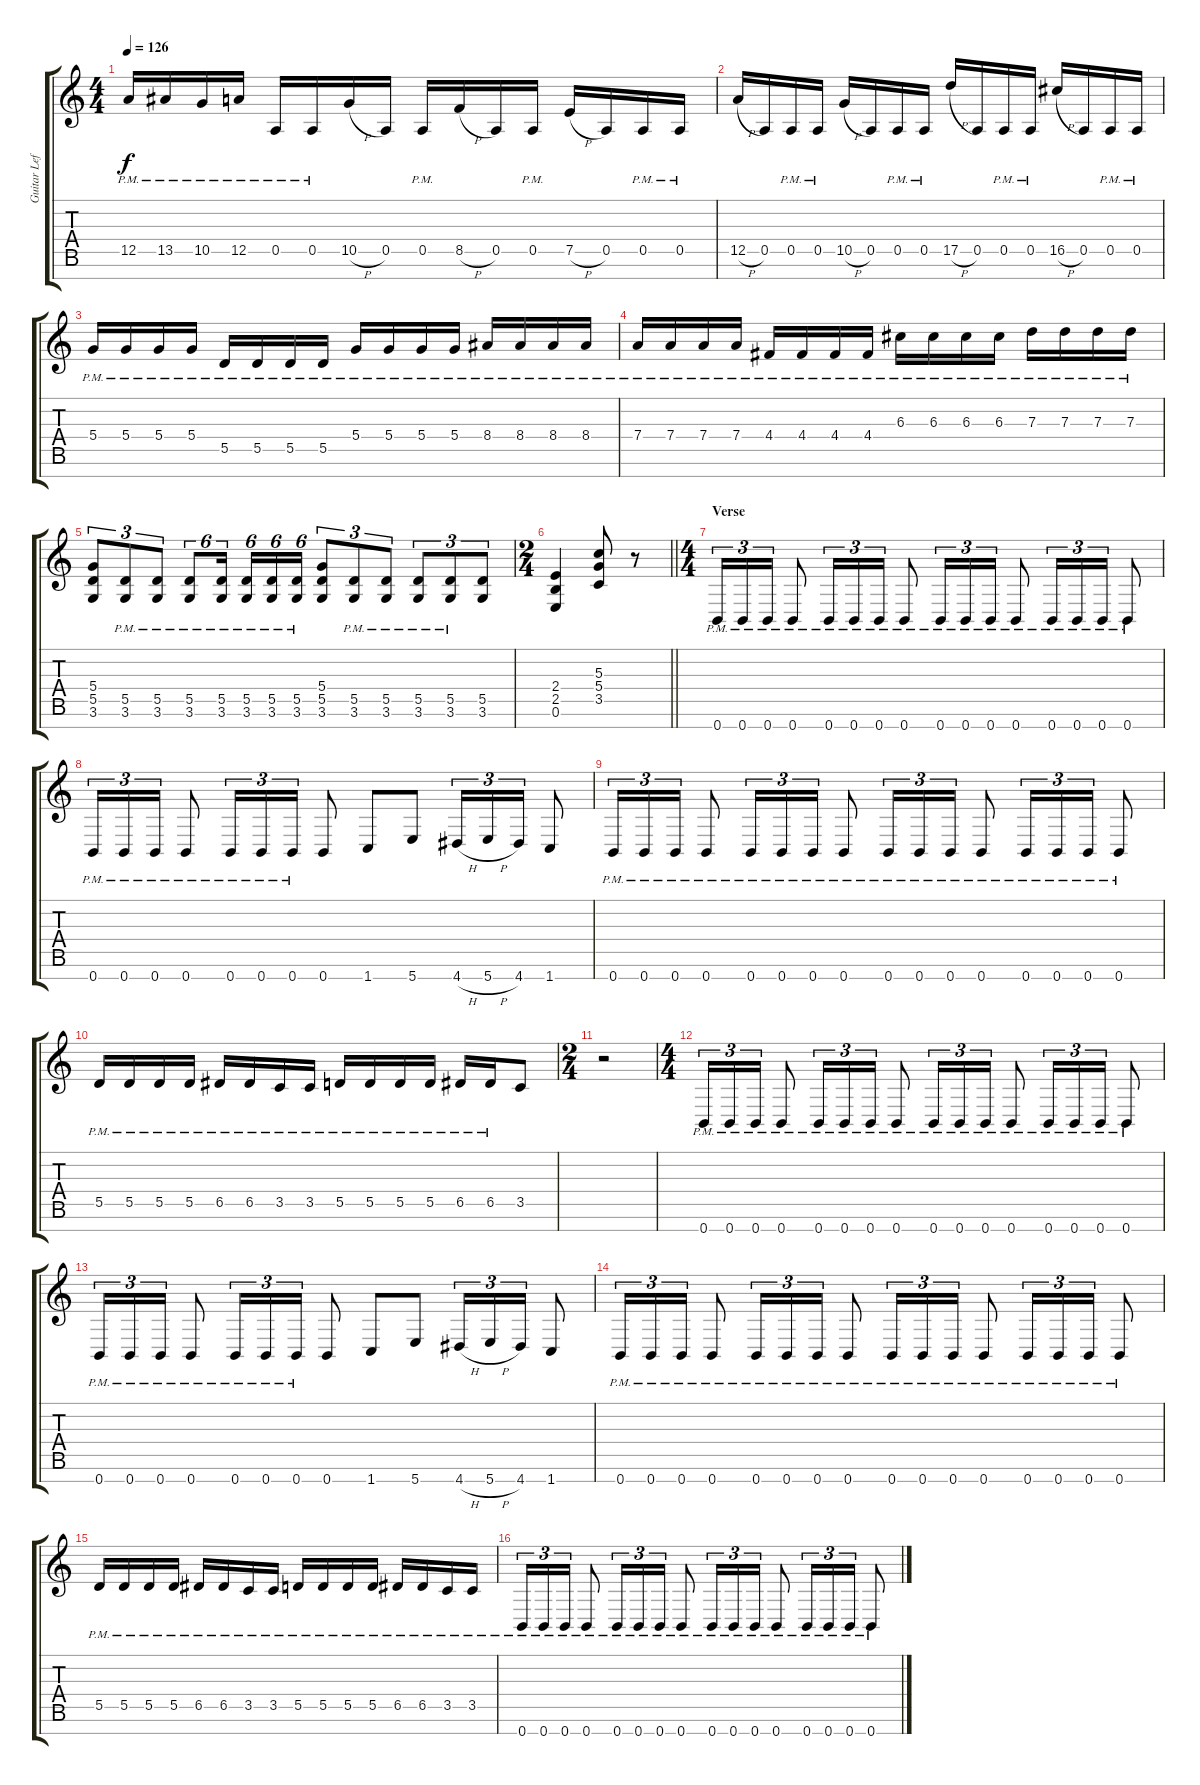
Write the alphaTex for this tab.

\track ("Guitar Left" "Guitar Lef") {instrument distortionguitar}
\staff {score tabs}
\tuning (E4 B3 G3 D3 A2 E2 B1) {hide}
\ts (4 4)
\tempo 126
\clef g2
\ks c
12.5{pm}.16{dy f} 13.5{pm}.16 10.5{pm}.16 12.5{pm}.16 0.5{pm}.16 0.5{pm}.16 10.5{h}.16 0.5.16 0.5{pm}.16 8.5{h}.16 0.5.16 0.5{pm}.16 7.5{h}.16 0.5.16 0.5{pm}.16 0.5{pm}.16 |
12.5{h}.16 0.5.16 0.5{pm}.16 0.5{pm}.16 10.5{h}.16 0.5.16 0.5{pm}.16 0.5{pm}.16 17.5{h}.16 0.5.16 0.5{pm}.16 0.5{pm}.16 16.5{h}.16 0.5.16 0.5{pm}.16 0.5{pm}.16 |
5.4{pm}.16 5.4{pm}.16 5.4{pm}.16 5.4{pm}.16 5.5{pm}.16 5.5{pm}.16 5.5{pm}.16 5.5{pm}.16 5.4{pm}.16 5.4{pm}.16 5.4{pm}.16 5.4{pm}.16 8.4{pm}.16 8.4{pm}.16 8.4{pm}.16 8.4{pm}.16 |
7.4{pm}.16 7.4{pm}.16 7.4{pm}.16 7.4{pm}.16 4.4{pm}.16 4.4{pm}.16 4.4{pm}.16 4.4{pm}.16 6.3{pm}.16 6.3{pm}.16 6.3{pm}.16 6.3{pm}.16 7.3{pm}.16 7.3{pm}.16 7.3{pm}.16 7.3{pm}.16 |
(5.4 5.5 3.6).8{tu (3 2)} (5.5{pm} 3.6{pm}).8{tu (3 2)} (5.5{pm} 3.6{pm}).8{tu (3 2)} (5.5{pm} 3.6{pm}).8{tu (6 4)} (5.5{pm} 3.6{pm}).16{tu (6 4) beam splitsecondary} (5.5{pm} 3.6{pm}).16{tu (6 4)} (5.5{pm} 3.6{pm}).16{tu (6 4)} (5.5{pm} 3.6{pm}).16{tu (6 4)} (5.4 5.5 3.6).8{tu (3 2)} (5.5{pm} 3.6{pm}).8{tu (3 2)} (5.5{pm} 3.6{pm}).8{tu (3 2)} (5.5{pm} 3.6{pm}).8{tu (3 2)} (5.5{pm} 3.6{pm}).8{tu (3 2)} (5.5 3.6).8{tu (3 2)} |
\ts (2 4)
\barLineRight lightlight
(2.4 2.5 0.6).4 (5.3 5.4 3.5).8 r.8 |
\ts (4 4)
\section ("" "Verse")
0.7{pm}.16{tu (3 2)} 0.7{pm}.16{tu (3 2)} 0.7{pm}.16{tu (3 2)} 0.7{pm}.8 0.7{pm}.16{tu (3 2)} 0.7{pm}.16{tu (3 2)} 0.7{pm}.16{tu (3 2)} 0.7{pm}.8 0.7{pm}.16{tu (3 2)} 0.7{pm}.16{tu (3 2)} 0.7{pm}.16{tu (3 2)} 0.7{pm}.8 0.7{pm}.16{tu (3 2)} 0.7{pm}.16{tu (3 2)} 0.7{pm}.16{tu (3 2)} 0.7{pm}.8 |
0.7{pm}.16{tu (3 2)} 0.7{pm}.16{tu (3 2)} 0.7{pm}.16{tu (3 2)} 0.7{pm}.8 0.7{pm}.16{tu (3 2)} 0.7{pm}.16{tu (3 2)} 0.7{pm}.16{tu (3 2)} 0.7.8 1.7.8 5.7.8 4.7{h}.16{tu (3 2)} 5.7{h}.16{tu (3 2)} 4.7.16{tu (3 2)} 1.7.8 |
0.7{pm}.16{tu (3 2)} 0.7{pm}.16{tu (3 2)} 0.7{pm}.16{tu (3 2)} 0.7{pm}.8 0.7{pm}.16{tu (3 2)} 0.7{pm}.16{tu (3 2)} 0.7{pm}.16{tu (3 2)} 0.7{pm}.8 0.7{pm}.16{tu (3 2)} 0.7{pm}.16{tu (3 2)} 0.7{pm}.16{tu (3 2)} 0.7{pm}.8 0.7{pm}.16{tu (3 2)} 0.7{pm}.16{tu (3 2)} 0.7{pm}.16{tu (3 2)} 0.7{pm}.8 |
5.5{pm}.16 5.5{pm}.16 5.5{pm}.16 5.5{pm}.16 6.5{pm}.16 6.5{pm}.16 3.5{pm}.16 3.5{pm}.16 5.5{pm}.16 5.5{pm}.16 5.5{pm}.16 5.5{pm}.16 6.5{pm}.16 6.5{pm}.16 3.5.8 |
\ts (2 4)
r.2 |
\ts (4 4)
0.7{pm}.16{tu (3 2)} 0.7{pm}.16{tu (3 2)} 0.7{pm}.16{tu (3 2)} 0.7{pm}.8 0.7{pm}.16{tu (3 2)} 0.7{pm}.16{tu (3 2)} 0.7{pm}.16{tu (3 2)} 0.7{pm}.8 0.7{pm}.16{tu (3 2)} 0.7{pm}.16{tu (3 2)} 0.7{pm}.16{tu (3 2)} 0.7{pm}.8 0.7{pm}.16{tu (3 2)} 0.7{pm}.16{tu (3 2)} 0.7{pm}.16{tu (3 2)} 0.7{pm}.8 |
0.7{pm}.16{tu (3 2)} 0.7{pm}.16{tu (3 2)} 0.7{pm}.16{tu (3 2)} 0.7{pm}.8 0.7{pm}.16{tu (3 2)} 0.7{pm}.16{tu (3 2)} 0.7{pm}.16{tu (3 2)} 0.7.8 1.7.8 5.7.8 4.7{h}.16{tu (3 2)} 5.7{h}.16{tu (3 2)} 4.7.16{tu (3 2)} 1.7.8 |
0.7{pm}.16{tu (3 2)} 0.7{pm}.16{tu (3 2)} 0.7{pm}.16{tu (3 2)} 0.7{pm}.8 0.7{pm}.16{tu (3 2)} 0.7{pm}.16{tu (3 2)} 0.7{pm}.16{tu (3 2)} 0.7{pm}.8 0.7{pm}.16{tu (3 2)} 0.7{pm}.16{tu (3 2)} 0.7{pm}.16{tu (3 2)} 0.7{pm}.8 0.7{pm}.16{tu (3 2)} 0.7{pm}.16{tu (3 2)} 0.7{pm}.16{tu (3 2)} 0.7{pm}.8 |
5.5{pm}.16 5.5{pm}.16 5.5{pm}.16 5.5{pm}.16 6.5{pm}.16 6.5{pm}.16 3.5{pm}.16 3.5{pm}.16 5.5{pm}.16 5.5{pm}.16 5.5{pm}.16 5.5{pm}.16 6.5{pm}.16 6.5{pm}.16 3.5{pm}.16 3.5{pm}.16 |
0.7{pm}.16{tu (3 2)} 0.7{pm}.16{tu (3 2)} 0.7{pm}.16{tu (3 2)} 0.7{pm}.8 0.7{pm}.16{tu (3 2)} 0.7{pm}.16{tu (3 2)} 0.7{pm}.16{tu (3 2)} 0.7{pm}.8 0.7{pm}.16{tu (3 2)} 0.7{pm}.16{tu (3 2)} 0.7{pm}.16{tu (3 2)} 0.7{pm}.8 0.7{pm}.16{tu (3 2)} 0.7{pm}.16{tu (3 2)} 0.7{pm}.16{tu (3 2)} 0.7{pm}.8
